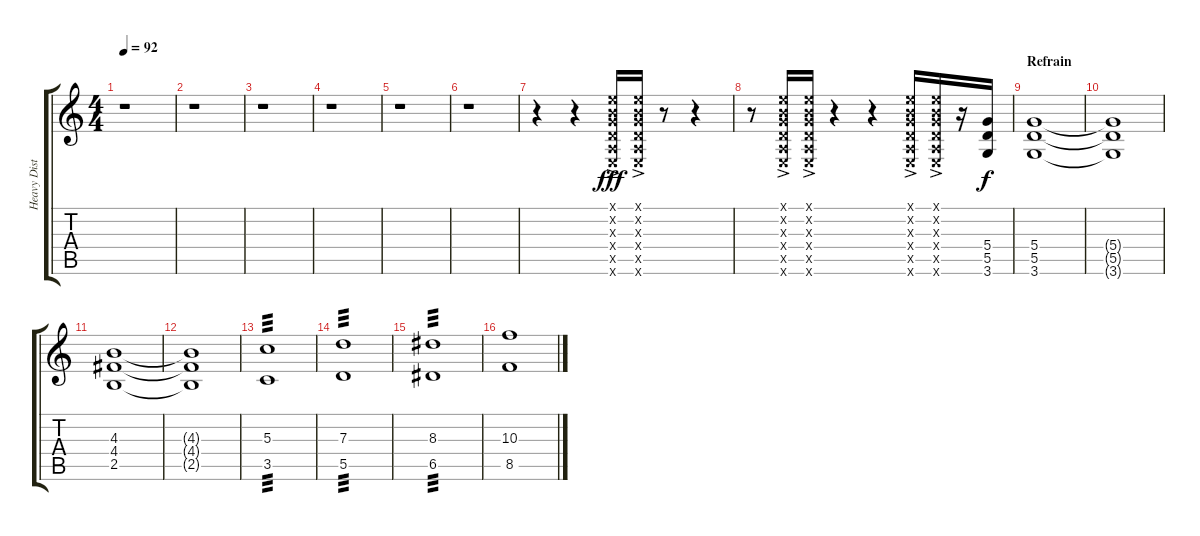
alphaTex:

\track ("Heavy Distortion" "Heavy Dist") {instrument distortionguitar}
\staff {score tabs}
\tuning (E4 B3 G3 D3 A2 E2) {hide}
\ts (4 4)
\tempo 92
\clef g2
\ks c
r.1{dy fff} |
r.1 |
r.1 |
r.1 |
r.1 |
r.1 |
r.4 r.4 (0.1{ac x} 0.2{ac x} 0.3{ac x} 0.4{ac x} 0.5{ac x} 0.6{ac x}).16 (0.1{ac x} 0.2{ac x} 0.3{ac x} 0.4{ac x} 0.5{ac x} 0.6{ac x}).16 r.8 r.4 |
r.8 (0.1{ac x} 0.2{ac x} 0.3{ac x} 0.4{ac x} 0.5{ac x} 0.6{ac x}).16 (0.1{ac x} 0.2{ac x} 0.3{ac x} 0.4{ac x} 0.5{ac x} 0.6{ac x}).16 r.4 r.4 (0.1{ac x} 0.2{ac x} 0.3{ac x} 0.4{ac x} 0.5{ac x} 0.6{ac x}).16 (0.1{ac x} 0.2{ac x} 0.3{ac x} 0.4{ac x} 0.5{ac x} 0.6{ac x}).16 r.16 (5.4 5.5 3.6).16{dy f} |
\section ("" "Refrain")
(5.4 5.5 3.6).1 |
(5.4{t} 5.5{t} 3.6{t}).1 |
(4.3 4.4 2.5).1 |
(4.3{t} 4.4{t} 2.5{t}).1 |
(5.3 3.5).1{tp 3} |
(7.3 5.5).1{tp 3} |
(8.3 6.5).1{tp 3} |
(10.3 8.5).1
